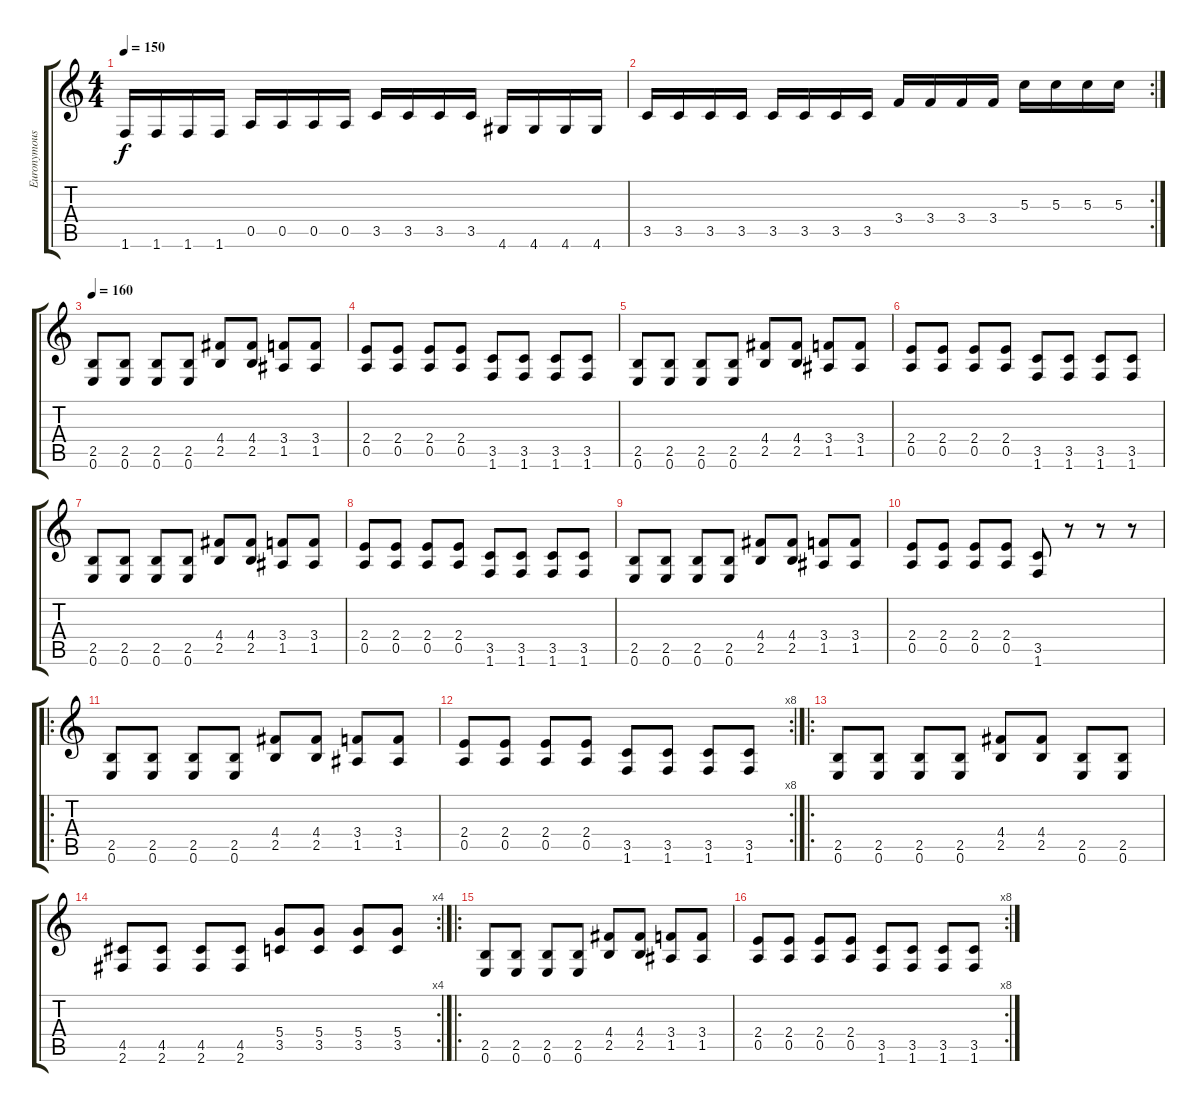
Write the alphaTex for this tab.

\track ("Euronymous" "Euronymous") {instrument distortionguitar}
\staff {score tabs}
\tuning (E4 B3 G3 D3 A2 E2) {hide}
\ts (4 4)
\tempo 150
\clef g2
\ks c
1.6.16{dy f} 1.6.16 1.6.16 1.6.16 0.5.16 0.5.16 0.5.16 0.5.16 3.5.16 3.5.16 3.5.16 3.5.16 4.6.16 4.6.16 4.6.16 4.6.16 |
\rc 2
3.5.16 3.5.16 3.5.16 3.5.16 3.5.16 3.5.16 3.5.16 3.5.16 3.4.16 3.4.16 3.4.16 3.4.16 5.3.16 5.3.16 5.3.16 5.3.16 |
\tempo 160
(2.5 0.6).8 (2.5 0.6).8 (2.5 0.6).8 (2.5 0.6).8 (4.4 2.5).8 (4.4 2.5).8 (3.4 1.5).8 (3.4 1.5).8 |
(2.4 0.5).8 (2.4 0.5).8 (2.4 0.5).8 (2.4 0.5).8 (3.5 1.6).8 (3.5 1.6).8 (3.5 1.6).8 (3.5 1.6).8 |
(2.5 0.6).8 (2.5 0.6).8 (2.5 0.6).8 (2.5 0.6).8 (4.4 2.5).8 (4.4 2.5).8 (3.4 1.5).8 (3.4 1.5).8 |
(2.4 0.5).8 (2.4 0.5).8 (2.4 0.5).8 (2.4 0.5).8 (3.5 1.6).8 (3.5 1.6).8 (3.5 1.6).8 (3.5 1.6).8 |
(2.5 0.6).8 (2.5 0.6).8 (2.5 0.6).8 (2.5 0.6).8 (4.4 2.5).8 (4.4 2.5).8 (3.4 1.5).8 (3.4 1.5).8 |
(2.4 0.5).8 (2.4 0.5).8 (2.4 0.5).8 (2.4 0.5).8 (3.5 1.6).8 (3.5 1.6).8 (3.5 1.6).8 (3.5 1.6).8 |
(2.5 0.6).8 (2.5 0.6).8 (2.5 0.6).8 (2.5 0.6).8 (4.4 2.5).8 (4.4 2.5).8 (3.4 1.5).8 (3.4 1.5).8 |
(2.4 0.5).8 (2.4 0.5).8 (2.4 0.5).8 (2.4 0.5).8 (3.5 1.6).8 r.8 r.8 r.8 |
\ro
(2.5 0.6).8 (2.5 0.6).8 (2.5 0.6).8 (2.5 0.6).8 (4.4 2.5).8 (4.4 2.5).8 (3.4 1.5).8 (3.4 1.5).8 |
\rc 8
(2.4 0.5).8 (2.4 0.5).8 (2.4 0.5).8 (2.4 0.5).8 (3.5 1.6).8 (3.5 1.6).8 (3.5 1.6).8 (3.5 1.6).8 |
\ro
(2.5 0.6).8 (2.5 0.6).8 (2.5 0.6).8 (2.5 0.6).8 (4.4 2.5).8 (4.4 2.5).8 (2.5 0.6).8 (2.5 0.6).8 |
\rc 4
(4.5 2.6).8 (4.5 2.6).8 (4.5 2.6).8 (4.5 2.6).8 (5.4 3.5).8 (5.4 3.5).8 (5.4 3.5).8 (5.4 3.5).8 |
\ro
(2.5 0.6).8 (2.5 0.6).8 (2.5 0.6).8 (2.5 0.6).8 (4.4 2.5).8 (4.4 2.5).8 (3.4 1.5).8 (3.4 1.5).8 |
\rc 8
(2.4 0.5).8 (2.4 0.5).8 (2.4 0.5).8 (2.4 0.5).8 (3.5 1.6).8 (3.5 1.6).8 (3.5 1.6).8 (3.5 1.6).8
